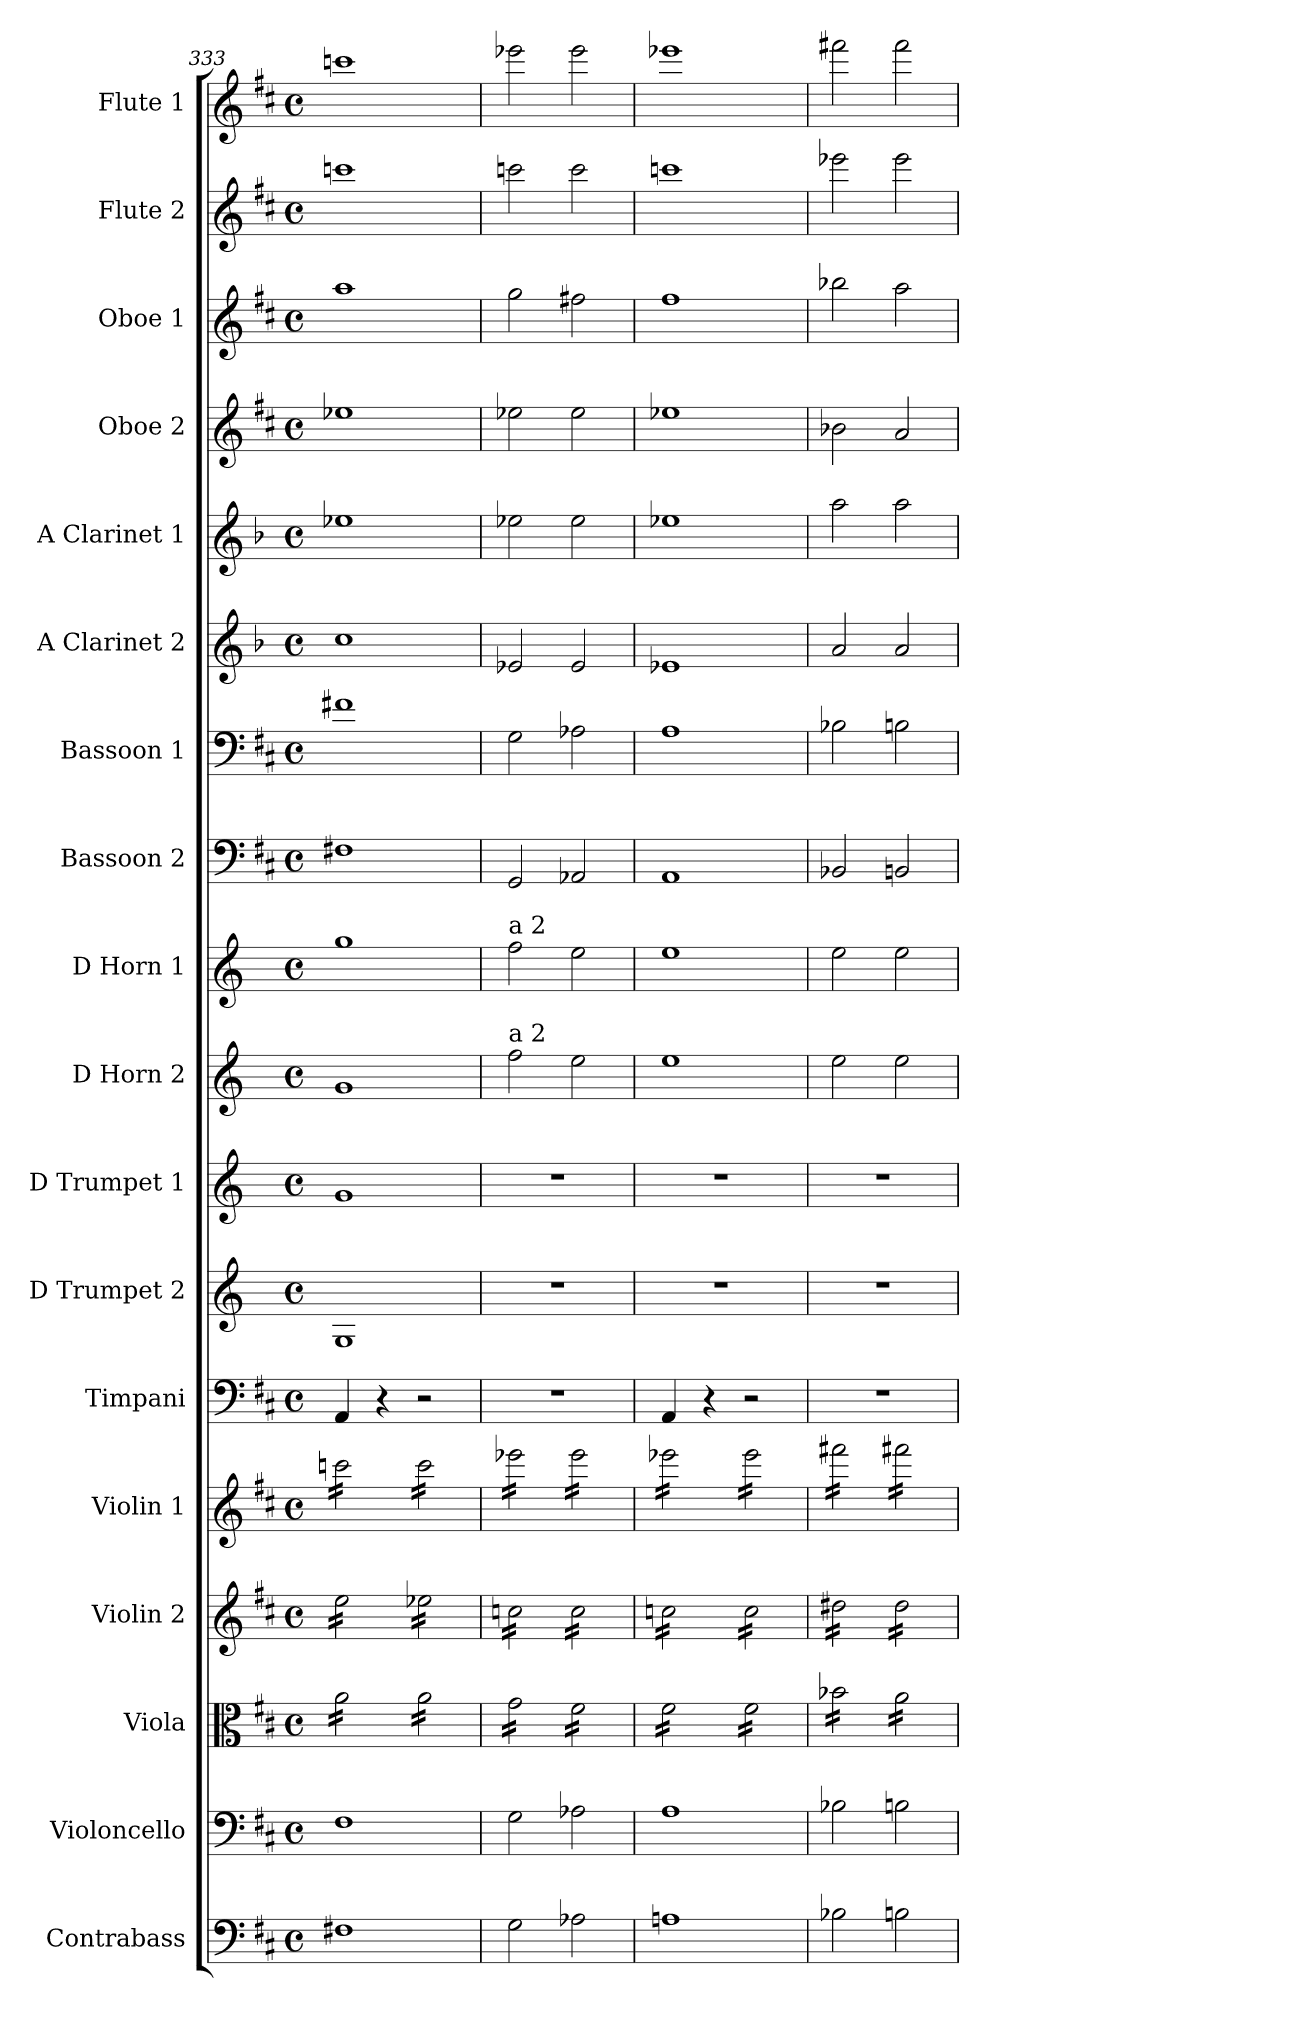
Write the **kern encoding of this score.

**kern	**kern	**kern	**kern	**kern	**kern	**kern	**kern	**kern	**kern	**kern	**kern	**kern	**kern	**kern	**kern	**kern	**kern
*part18	*part17	*part16	*part15	*part14	*part13	*part12	*part11	*part10	*part9	*part8	*part7	*part6	*part5	*part4	*part3	*part2	*part1
*staff18	*staff17	*staff16	*staff15	*staff14	*staff13	*staff12	*staff11	*staff10	*staff9	*staff8	*staff7	*staff6	*staff5	*staff4	*staff3	*staff2	*staff1
*I"Contrabass	*I"Violoncello	*I"Viola	*I"Violin 2	*I"Violin 1	*I"Timpani	*I"D Trumpet 2	*I"D Trumpet 1	*I"D Horn 2	*I"D Horn 1	*I"Bassoon 2	*I"Bassoon 1	*I"A Clarinet 2	*I"A Clarinet 1	*I"Oboe 2	*I"Oboe 1	*I"Flute 2	*I"Flute 1
*I'Cb	*I'Vc	*I'Vla	*I'Vln 2	*I'Vln 1	*I'Timp	*I'Tpt 2	*I'Tpt 1	*I'Hn 2	*I'Hn 1	*I'Bsn 2	*I'Bsn 1	*I'Cl 2	*I'Cl 1	*I'Ob 2	*I'Ob 1	*I'Fl 2	*I'Fl 1
*clefF4	*clefF4	*clefC3	*clefG2	*clefG2	*clefF4	*clefG2	*clefG2	*clefG2	*clefG2	*clefF4	*clefF4	*clefG2	*clefG2	*clefG2	*clefG2	*clefG2	*clefG2
*ITrd7c12	*	*	*	*	*	*ITrd-1c-2	*ITrd-1c-2	*ITrd6c10	*ITrd6c10	*	*	*ITrd2c3	*ITrd2c3	*	*	*	*
*k[f#c#]	*k[f#c#]	*k[f#c#]	*k[f#c#]	*k[f#c#]	*k[f#c#]	*k[f#c#]	*k[f#c#]	*k[f#c#]	*k[f#c#]	*k[f#c#]	*k[f#c#]	*k[f#c#]	*k[f#c#]	*k[f#c#]	*k[f#c#]	*k[f#c#]	*k[f#c#]
*M4/4	*M4/4	*M4/4	*M4/4	*M4/4	*M4/4	*M4/4	*M4/4	*M4/4	*M4/4	*M4/4	*M4/4	*M4/4	*M4/4	*M4/4	*M4/4	*M4/4	*M4/4
*met(c)	*met(c)	*met(c)	*met(c)	*met(c)	*met(c)	*met(c)	*met(c)	*met(c)	*met(c)	*met(c)	*met(c)	*met(c)	*met(c)	*met(c)	*met(c)	*met(c)	*met(c)
=333	=333	=333	=333	=333	=333	=333	=333	=333	=333	=333	=333	=333	=333	=333	=333	=333	=333
*	*	*tremolo	*	*	*	*	*	*	*	*	*	*	*	*	*	*	*
*	*	*	*tremolo	*	*	*	*	*	*	*	*	*	*	*	*	*	*
*	*	*	*	*tremolo	*	*	*	*	*	*	*	*	*	*	*	*	*
1FF#X	1F#	16a\LL	16ee\LL	16cccn\LL	4AA/	1A	1a	1A	1a	1F#X	1f#X	1a	1ccn	1ee-X	1aa	1cccn	1cccn
.	.	16a\	16ee\	16cccn\	.	.	.	.	.	.	.	.	.	.	.	.	.
.	.	16a\	16ee\	16cccn\	.	.	.	.	.	.	.	.	.	.	.	.	.
.	.	16a\	16ee\	16cccn\	.	.	.	.	.	.	.	.	.	.	.	.	.
.	.	16a\	16ee\	16cccn\	4r	.	.	.	.	.	.	.	.	.	.	.	.
.	.	16a\	16ee\	16cccn\	.	.	.	.	.	.	.	.	.	.	.	.	.
.	.	16a\	16ee\	16cccn\	.	.	.	.	.	.	.	.	.	.	.	.	.
.	.	16a\JJ	16ee\JJ	16cccn\JJ	.	.	.	.	.	.	.	.	.	.	.	.	.
.	.	16a\LL	16ee-X\LL	16ccc\LL	2r	.	.	.	.	.	.	.	.	.	.	.	.
.	.	16a\	16ee-X\	16ccc\	.	.	.	.	.	.	.	.	.	.	.	.	.
.	.	16a\	16ee-X\	16ccc\	.	.	.	.	.	.	.	.	.	.	.	.	.
.	.	16a\	16ee-X\	16ccc\	.	.	.	.	.	.	.	.	.	.	.	.	.
.	.	16a\	16ee-X\	16ccc\	.	.	.	.	.	.	.	.	.	.	.	.	.
.	.	16a\	16ee-X\	16ccc\	.	.	.	.	.	.	.	.	.	.	.	.	.
.	.	16a\	16ee-X\	16ccc\	.	.	.	.	.	.	.	.	.	.	.	.	.
.	.	16a\JJ	16ee-X\JJ	16ccc\JJ	.	.	.	.	.	.	.	.	.	.	.	.	.
=334	=334	=334	=334	=334	=334	=334	=334	=334	=334	=334	=334	=334	=334	=334	=334	=334	=334
!	!	!	!	!	!	!	!	!	!LO:TX:a:t=a 2	!	!	!	!	!	!	!	!
!	!	!	!	!	!	!	!	!LO:TX:a:t=a 2	!	!	!	!	!	!	!	!	!
2GG\	2G\	16g\LL	16ccn\LL	16eee-X\LL	1r	1r	1r	2g\	2g\	2GG/	2G\	2cn/	2ccn\	2ee-X\	2gg\	2cccn\	2eee-X\
.	.	16g\	16ccn\	16eee-X\	.	.	.	.	.	.	.	.	.	.	.	.	.
.	.	16g\	16ccn\	16eee-X\	.	.	.	.	.	.	.	.	.	.	.	.	.
.	.	16g\	16ccn\	16eee-X\	.	.	.	.	.	.	.	.	.	.	.	.	.
.	.	16g\	16ccn\	16eee-X\	.	.	.	.	.	.	.	.	.	.	.	.	.
.	.	16g\	16ccn\	16eee-X\	.	.	.	.	.	.	.	.	.	.	.	.	.
.	.	16g\	16ccn\	16eee-X\	.	.	.	.	.	.	.	.	.	.	.	.	.
.	.	16g\JJ	16ccn\JJ	16eee-X\JJ	.	.	.	.	.	.	.	.	.	.	.	.	.
2AA-X\	2A-X\	16f#\LL	16cc\LL	16eee-\LL	.	.	.	2f#\	2f#\	2AA-X/	2A-X\	2c/	2cc\	2ee-\	2ff#X\	2ccc\	2eee-\
.	.	16f#\	16cc\	16eee-\	.	.	.	.	.	.	.	.	.	.	.	.	.
.	.	16f#\	16cc\	16eee-\	.	.	.	.	.	.	.	.	.	.	.	.	.
.	.	16f#\	16cc\	16eee-\	.	.	.	.	.	.	.	.	.	.	.	.	.
.	.	16f#\	16cc\	16eee-\	.	.	.	.	.	.	.	.	.	.	.	.	.
.	.	16f#\	16cc\	16eee-\	.	.	.	.	.	.	.	.	.	.	.	.	.
.	.	16f#\	16cc\	16eee-\	.	.	.	.	.	.	.	.	.	.	.	.	.
.	.	16f#\JJ	16cc\JJ	16eee-\JJ	.	.	.	.	.	.	.	.	.	.	.	.	.
=335	=335	=335	=335	=335	=335	=335	=335	=335	=335	=335	=335	=335	=335	=335	=335	=335	=335
1AAn	1A	16f#\LL	16ccn\LL	16eee-X\LL	4AA/	1r	1r	1f#	1f#	1AA	1A	1cn	1ccn	1ee-X	1ff#	1cccn	1eee-X
.	.	16f#\	16ccn\	16eee-X\	.	.	.	.	.	.	.	.	.	.	.	.	.
.	.	16f#\	16ccn\	16eee-X\	.	.	.	.	.	.	.	.	.	.	.	.	.
.	.	16f#\	16ccn\	16eee-X\	.	.	.	.	.	.	.	.	.	.	.	.	.
.	.	16f#\	16ccn\	16eee-X\	4r	.	.	.	.	.	.	.	.	.	.	.	.
.	.	16f#\	16ccn\	16eee-X\	.	.	.	.	.	.	.	.	.	.	.	.	.
.	.	16f#\	16ccn\	16eee-X\	.	.	.	.	.	.	.	.	.	.	.	.	.
.	.	16f#\JJ	16ccn\JJ	16eee-X\JJ	.	.	.	.	.	.	.	.	.	.	.	.	.
.	.	16f#\LL	16cc\LL	16eee-\LL	2r	.	.	.	.	.	.	.	.	.	.	.	.
.	.	16f#\	16cc\	16eee-\	.	.	.	.	.	.	.	.	.	.	.	.	.
.	.	16f#\	16cc\	16eee-\	.	.	.	.	.	.	.	.	.	.	.	.	.
.	.	16f#\	16cc\	16eee-\	.	.	.	.	.	.	.	.	.	.	.	.	.
.	.	16f#\	16cc\	16eee-\	.	.	.	.	.	.	.	.	.	.	.	.	.
.	.	16f#\	16cc\	16eee-\	.	.	.	.	.	.	.	.	.	.	.	.	.
.	.	16f#\	16cc\	16eee-\	.	.	.	.	.	.	.	.	.	.	.	.	.
.	.	16f#\JJ	16cc\JJ	16eee-\JJ	.	.	.	.	.	.	.	.	.	.	.	.	.
=336	=336	=336	=336	=336	=336	=336	=336	=336	=336	=336	=336	=336	=336	=336	=336	=336	=336
2BB-X\	2B-X\	16b-X\LL	16dd#X\LL	16fff#X\LL	1r	1r	1r	2f#\	2f#\	2BB-X/	2B-X\	2f#/	2ff#\	2b-X\	2bb-X\	2eee-X\	2fff#X\
.	.	16b-X\	16dd#X\	16fff#X\	.	.	.	.	.	.	.	.	.	.	.	.	.
.	.	16b-X\	16dd#X\	16fff#X\	.	.	.	.	.	.	.	.	.	.	.	.	.
.	.	16b-X\	16dd#X\	16fff#X\	.	.	.	.	.	.	.	.	.	.	.	.	.
.	.	16b-X\	16dd#X\	16fff#X\	.	.	.	.	.	.	.	.	.	.	.	.	.
.	.	16b-X\	16dd#X\	16fff#X\	.	.	.	.	.	.	.	.	.	.	.	.	.
.	.	16b-X\	16dd#X\	16fff#X\	.	.	.	.	.	.	.	.	.	.	.	.	.
.	.	16b-X\JJ	16dd#X\JJ	16fff#X\JJ	.	.	.	.	.	.	.	.	.	.	.	.	.
2BBn\	2Bn\	16a\LL	16dd#\LL	16fff#X\LL	.	.	.	2f#\	2f#\	2BBn/	2Bn\	2f#/	2ff#\	2a/	2aa\	2eee-\	2fff#\
.	.	16a\	16dd#\	16fff#X\	.	.	.	.	.	.	.	.	.	.	.	.	.
.	.	16a\	16dd#\	16fff#X\	.	.	.	.	.	.	.	.	.	.	.	.	.
.	.	16a\	16dd#\	16fff#X\	.	.	.	.	.	.	.	.	.	.	.	.	.
.	.	16a\	16dd#\	16fff#X\	.	.	.	.	.	.	.	.	.	.	.	.	.
.	.	16a\	16dd#\	16fff#X\	.	.	.	.	.	.	.	.	.	.	.	.	.
.	.	16a\	16dd#\	16fff#X\	.	.	.	.	.	.	.	.	.	.	.	.	.
.	.	16a\JJ	16dd#\JJ	16fff#X\JJ	.	.	.	.	.	.	.	.	.	.	.	.	.
*	*	*	*	*Xtremolo	*	*	*	*	*	*	*	*	*	*	*	*	*
*	*	*	*Xtremolo	*	*	*	*	*	*	*	*	*	*	*	*	*	*
*	*	*Xtremolo	*	*	*	*	*	*	*	*	*	*	*	*	*	*	*
=	=	=	=	=	=	=	=	=	=	=	=	=	=	=	=	=	=
*-	*-	*-	*-	*-	*-	*-	*-	*-	*-	*-	*-	*-	*-	*-	*-	*-	*-
